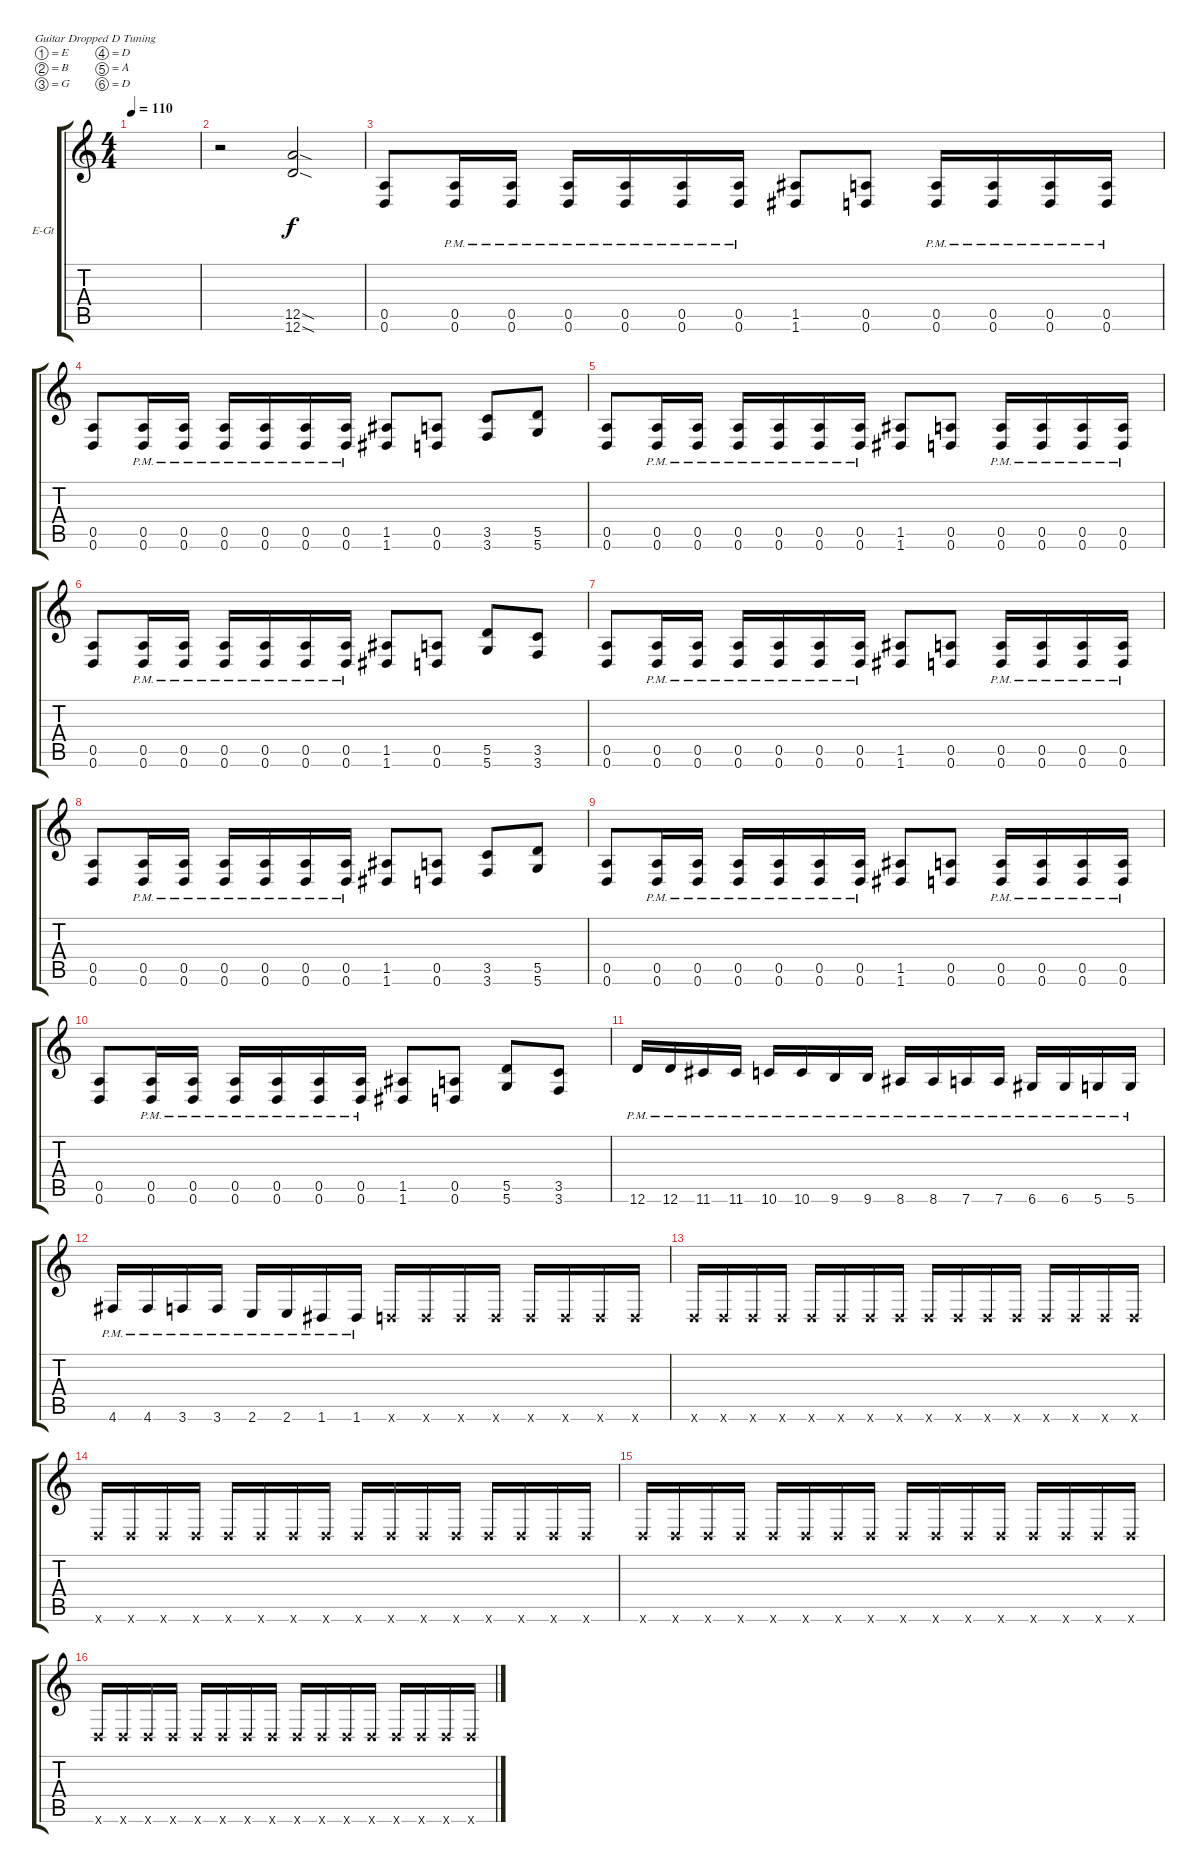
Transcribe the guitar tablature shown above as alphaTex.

\bracketExtendMode groupsimilarinstruments
\firstSystemTrackNameOrientation horizontal
\otherSystemsTrackNameOrientation horizontal
\track ("Distortion-guitar (Paul)" "E-Gt") {instrument distortionguitar}
\staff {score tabs}
\tuning (E4 B3 G3 D3 A2 D2)
\ts (4 4)
\tempo 110
\clef g2
\ks c
|
r.2 (12.5{sod} 12.6{sod}).2 |
(0.5 0.6).8 (0.5{pm} 0.6{pm}).16 (0.5{pm} 0.6{pm}).16 (0.5{pm} 0.6{pm}).16 (0.5{pm} 0.6{pm}).16 (0.5{pm} 0.6{pm}).16 (0.5{pm} 0.6{pm}).16 (1.5 1.6).8 (0.5 0.6).8 (0.5{pm} 0.6{pm}).16 (0.5{pm} 0.6{pm}).16 (0.5{pm} 0.6{pm}).16 (0.5{pm} 0.6{pm}).16 |
(0.5 0.6).8 (0.5{pm} 0.6{pm}).16 (0.5{pm} 0.6{pm}).16 (0.5{pm} 0.6{pm}).16 (0.5{pm} 0.6{pm}).16 (0.5{pm} 0.6{pm}).16 (0.5{pm} 0.6{pm}).16 (1.5 1.6).8 (0.5 0.6).8 (3.5 3.6).8 (5.5 5.6).8 |
(0.5 0.6).8 (0.5{pm} 0.6{pm}).16 (0.5{pm} 0.6{pm}).16 (0.5{pm} 0.6{pm}).16 (0.5{pm} 0.6{pm}).16 (0.5{pm} 0.6{pm}).16 (0.5{pm} 0.6{pm}).16 (1.5 1.6).8 (0.5 0.6).8 (0.5{pm} 0.6{pm}).16 (0.5{pm} 0.6{pm}).16 (0.5{pm} 0.6{pm}).16 (0.5{pm} 0.6{pm}).16 |
(0.5 0.6).8 (0.5{pm} 0.6{pm}).16 (0.5{pm} 0.6{pm}).16 (0.5{pm} 0.6{pm}).16 (0.5{pm} 0.6{pm}).16 (0.5{pm} 0.6{pm}).16 (0.5{pm} 0.6{pm}).16 (1.5 1.6).8 (0.5 0.6).8 (5.5 5.6).8 (3.5 3.6).8 |
(0.5 0.6).8 (0.5{pm} 0.6{pm}).16 (0.5{pm} 0.6{pm}).16 (0.5{pm} 0.6{pm}).16 (0.5{pm} 0.6{pm}).16 (0.5{pm} 0.6{pm}).16 (0.5{pm} 0.6{pm}).16 (1.5 1.6).8 (0.5 0.6).8 (0.5{pm} 0.6{pm}).16 (0.5{pm} 0.6{pm}).16 (0.5{pm} 0.6{pm}).16 (0.5{pm} 0.6{pm}).16 |
(0.5 0.6).8 (0.5{pm} 0.6{pm}).16 (0.5{pm} 0.6{pm}).16 (0.5{pm} 0.6{pm}).16 (0.5{pm} 0.6{pm}).16 (0.5{pm} 0.6{pm}).16 (0.5{pm} 0.6{pm}).16 (1.5 1.6).8 (0.5 0.6).8 (3.5 3.6).8 (5.5 5.6).8 |
(0.5 0.6).8 (0.5{pm} 0.6{pm}).16 (0.5{pm} 0.6{pm}).16 (0.5{pm} 0.6{pm}).16 (0.5{pm} 0.6{pm}).16 (0.5{pm} 0.6{pm}).16 (0.5{pm} 0.6{pm}).16 (1.5 1.6).8 (0.5 0.6).8 (0.5{pm} 0.6{pm}).16 (0.5{pm} 0.6{pm}).16 (0.5{pm} 0.6{pm}).16 (0.5{pm} 0.6{pm}).16 |
(0.5 0.6).8 (0.5{pm} 0.6{pm}).16 (0.5{pm} 0.6{pm}).16 (0.5{pm} 0.6{pm}).16 (0.5{pm} 0.6{pm}).16 (0.5{pm} 0.6{pm}).16 (0.5{pm} 0.6{pm}).16 (1.5 1.6).8 (0.5 0.6).8 (5.5 5.6).8 (3.5 3.6).8 |
12.6{pm}.16 12.6{pm}.16 11.6{pm}.16 11.6{pm}.16 10.6{pm}.16 10.6{pm}.16 9.6{pm}.16 9.6{pm}.16 8.6{pm}.16 8.6{pm}.16 7.6{pm}.16 7.6{pm}.16 6.6{pm}.16 6.6{pm}.16 5.6{pm}.16 5.6{pm}.16 |
4.6{pm}.16 4.6{pm}.16 3.6{pm}.16 3.6{pm}.16 2.6{pm}.16 2.6{pm}.16 1.6{pm}.16 1.6{pm}.16 0.6{x}.16 0.6{x}.16 0.6{x}.16 0.6{x}.16 0.6{x}.16 0.6{x}.16 0.6{x}.16 0.6{x}.16 |
0.6{x}.16 0.6{x}.16 0.6{x}.16 0.6{x}.16 0.6{x}.16 0.6{x}.16 0.6{x}.16 0.6{x}.16 0.6{x}.16 0.6{x}.16 0.6{x}.16 0.6{x}.16 0.6{x}.16 0.6{x}.16 0.6{x}.16 0.6{x}.16 |
0.6{x}.16 0.6{x}.16 0.6{x}.16 0.6{x}.16 0.6{x}.16 0.6{x}.16 0.6{x}.16 0.6{x}.16 0.6{x}.16 0.6{x}.16 0.6{x}.16 0.6{x}.16 0.6{x}.16 0.6{x}.16 0.6{x}.16 0.6{x}.16 |
0.6{x}.16 0.6{x}.16 0.6{x}.16 0.6{x}.16 0.6{x}.16 0.6{x}.16 0.6{x}.16 0.6{x}.16 0.6{x}.16 0.6{x}.16 0.6{x}.16 0.6{x}.16 0.6{x}.16 0.6{x}.16 0.6{x}.16 0.6{x}.16 |
0.6{x}.16 0.6{x}.16 0.6{x}.16 0.6{x}.16 0.6{x}.16 0.6{x}.16 0.6{x}.16 0.6{x}.16 0.6{x}.16 0.6{x}.16 0.6{x}.16 0.6{x}.16 0.6{x}.16 0.6{x}.16 0.6{x}.16 0.6{x}.16
